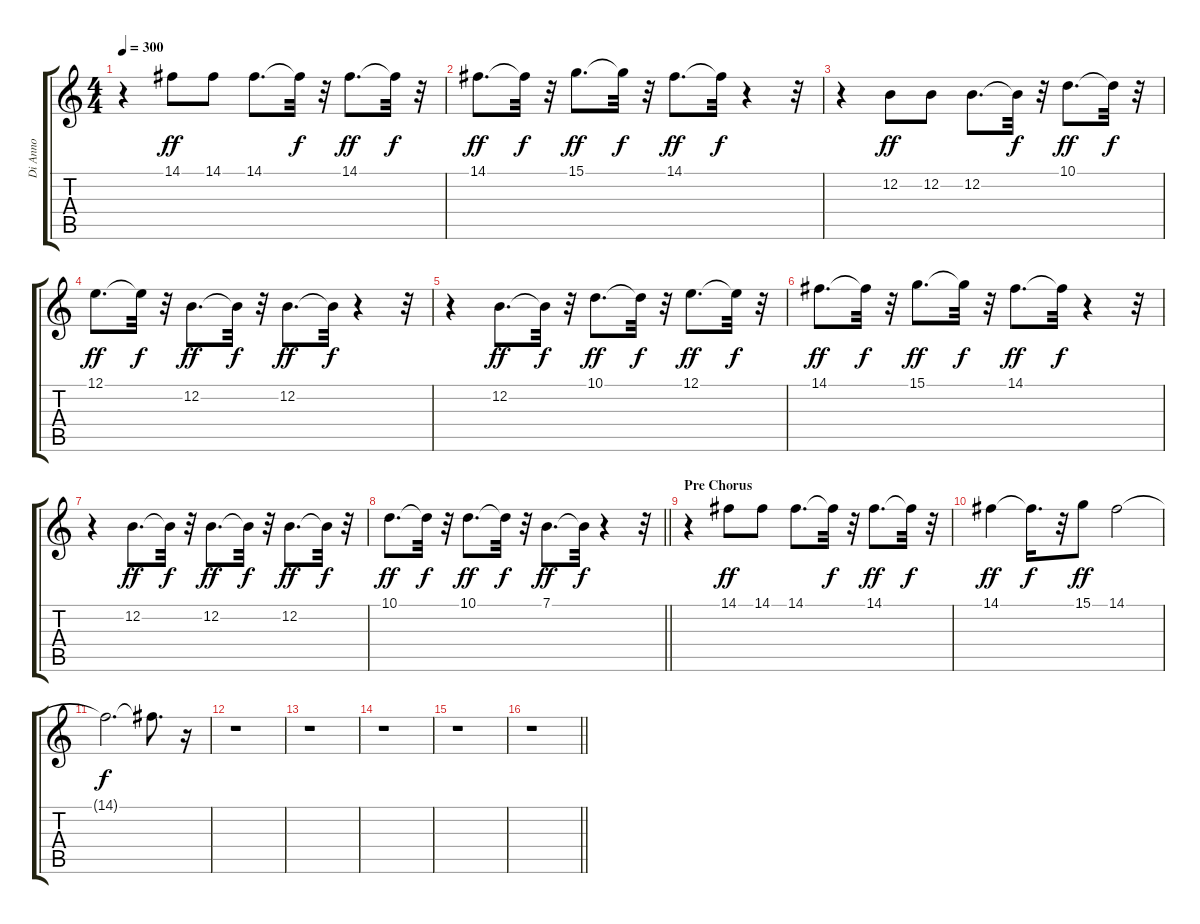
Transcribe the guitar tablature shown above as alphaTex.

\track ("Di Anno" "Di Anno") {instrument choiraahs}
\staff {score tabs}
\tuning (E4 B3 G3 D3 A2 E2) {hide}
\ts (4 4)
\tempo 300
\clef g2
\ks c
r.4{dy f} 14.1.8{dy ff} 14.1.8 14.1.8{d} 14.1{t}.32{dy f} r.32 14.1.8{d dy ff} 14.1{t}.32{dy f} r.32 |
14.1.8{d dy ff} 14.1{t}.32{dy f} r.32 15.1.8{d dy ff} 15.1{t}.32{dy f} r.32 14.1.8{d dy ff} 14.1{t}.32{dy f} r.4 r.32 |
r.4 12.2.8{dy ff} 12.2.8 12.2.8{d} 12.2{t}.32{dy f} r.32 10.1.8{d dy ff} 10.1{t}.32{dy f} r.32 |
12.1.8{d dy ff} 12.1{t}.32{dy f} r.32 12.2.8{d dy ff} 12.2{t}.32{dy f} r.32 12.2.8{d dy ff} 12.2{t}.32{dy f} r.4 r.32 |
r.4 12.2.8{d dy ff} 12.2{t}.32{dy f} r.32 10.1.8{d dy ff} 10.1{t}.32{dy f} r.32 12.1.8{d dy ff} 12.1{t}.32{dy f} r.32 |
14.1.8{d dy ff} 14.1{t}.32{dy f} r.32 15.1.8{d dy ff} 15.1{t}.32{dy f} r.32 14.1.8{d dy ff} 14.1{t}.32{dy f} r.4 r.32 |
r.4 12.2.8{d dy ff} 12.2{t}.32{dy f} r.32 12.2.8{d dy ff} 12.2{t}.32{dy f} r.32 12.2.8{d dy ff} 12.2{t}.32{dy f} r.32 |
\barLineRight lightlight
10.1.8{d dy ff} 10.1{t}.32{dy f} r.32 10.1.8{d dy ff} 10.1{t}.32{dy f} r.32 7.1.8{d dy ff} 7.1{t}.32{dy f} r.4 r.32 |
\section ("" "Pre Chorus")
r.4 14.1.8{dy ff} 14.1.8 14.1.8{d} 14.1{t}.32{dy f} r.32 14.1.8{d dy ff} 14.1{t}.32{dy f} r.32 |
14.1.4{dy ff} 14.1{t}.16{d dy f} r.32 15.1.8{dy ff} 14.1.2 |
14.1{t}.2{d dy f} 14.1{t}.8{d} r.16 |
r.1 |
r.1 |
r.1 |
r.1 |
\barLineRight lightlight
r.1
